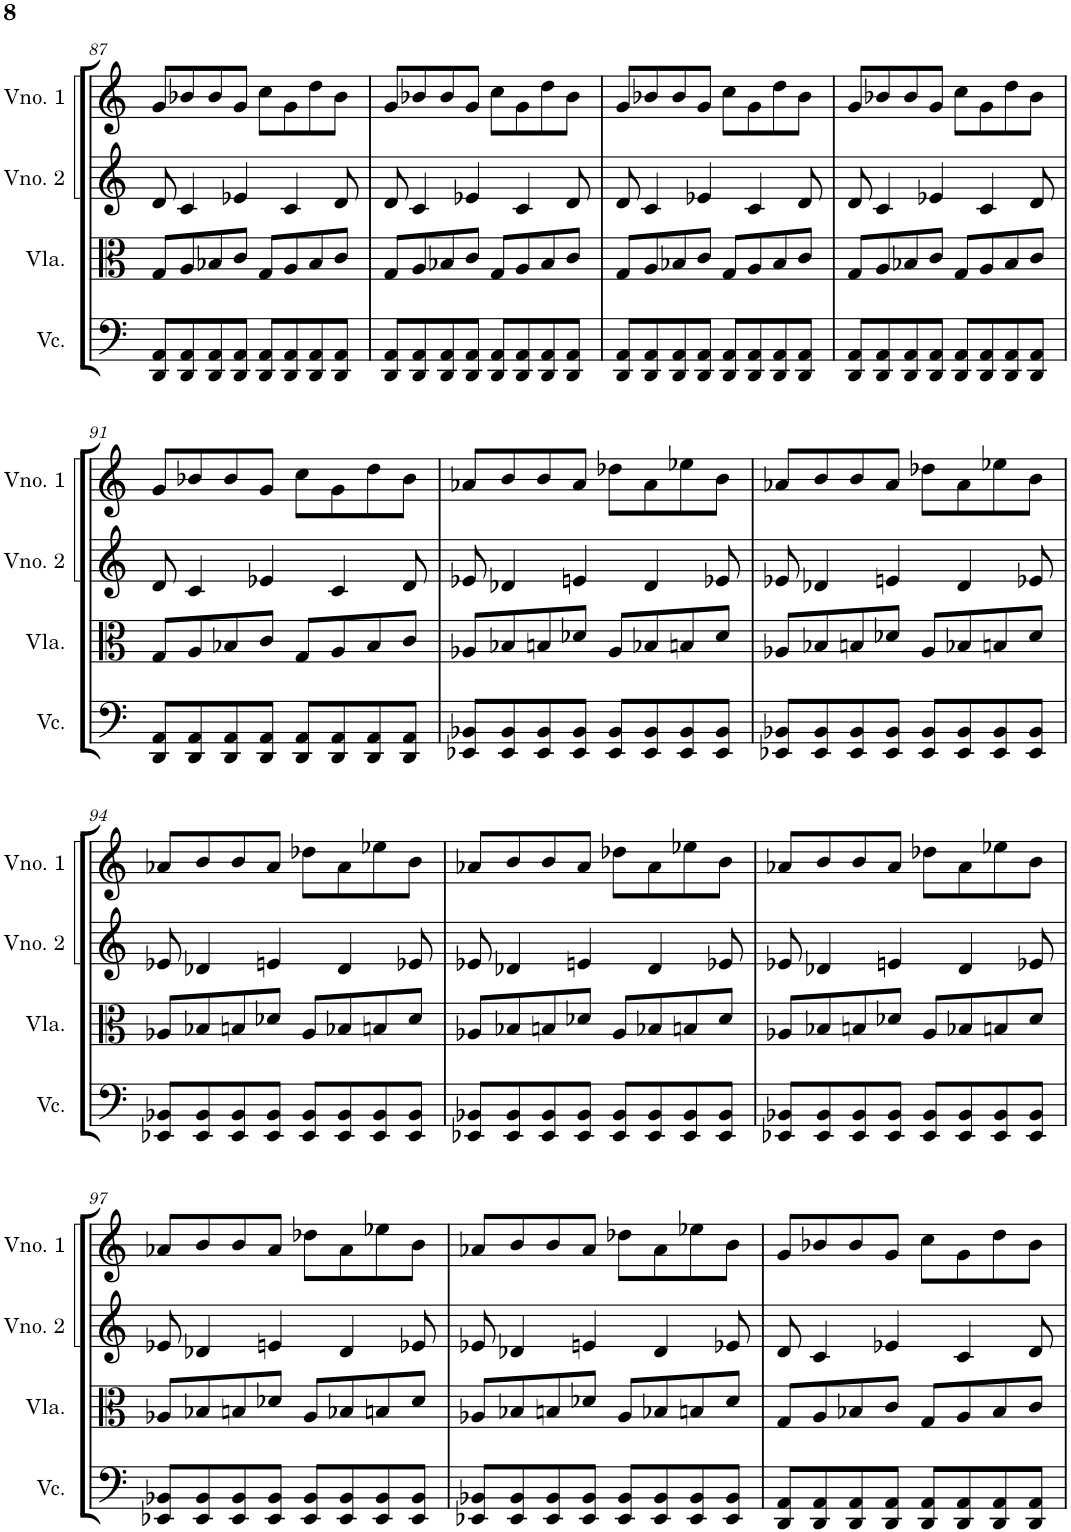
**kern	**kern	**kern	**kern
*part4	*part3	*part2	*part1
*staff4	*staff3	*staff2	*staff1
*I"Violoncelo	*I"Viola	*I"Violino 2	*I"Violino 1
*I'Vc.	*I'Vla.	*I'Vno. 2	*I'Vno. 1
!!LO:PB:g=z
*clefF4	*clefC3	*clefG2	*clefG2
*k[]	*k[]	*k[]	*k[]
*M4/4	*M4/4	*M4/4	*M4/4
=87	=87	=87	=87
8DD/ 8AA/L	8G/L	8d/	8g/L
8DD/ 8AA/	8A/	4c/	8b-X/
8DD/ 8AA/	8B-X/	.	8b-/
8DD/ 8AA/J	8c/J	4e-X/	8g/J
8DD/ 8AA/L	8G/L	.	8cc\L
8DD/ 8AA/	8A/	4c/	8g\
8DD/ 8AA/	8B-/	.	8dd\
8DD/ 8AA/J	8c/J	8d/	8b-\J
=88	=88	=88	=88
8DD/ 8AA/L	8G/L	8d/	8g/L
8DD/ 8AA/	8A/	4c/	8b-X/
8DD/ 8AA/	8B-X/	.	8b-/
8DD/ 8AA/J	8c/J	4e-X/	8g/J
8DD/ 8AA/L	8G/L	.	8cc\L
8DD/ 8AA/	8A/	4c/	8g\
8DD/ 8AA/	8B-/	.	8dd\
8DD/ 8AA/J	8c/J	8d/	8b-\J
=89	=89	=89	=89
8DD/ 8AA/L	8G/L	8d/	8g/L
8DD/ 8AA/	8A/	4c/	8b-X/
8DD/ 8AA/	8B-X/	.	8b-/
8DD/ 8AA/J	8c/J	4e-X/	8g/J
8DD/ 8AA/L	8G/L	.	8cc\L
8DD/ 8AA/	8A/	4c/	8g\
8DD/ 8AA/	8B-/	.	8dd\
8DD/ 8AA/J	8c/J	8d/	8b-\J
=90	=90	=90	=90
8DD/ 8AA/L	8G/L	8d/	8g/L
8DD/ 8AA/	8A/	4c/	8b-X/
8DD/ 8AA/	8B-X/	.	8b-/
8DD/ 8AA/J	8c/J	4e-X/	8g/J
8DD/ 8AA/L	8G/L	.	8cc\L
8DD/ 8AA/	8A/	4c/	8g\
8DD/ 8AA/	8B-/	.	8dd\
8DD/ 8AA/J	8c/J	8d/	8b-\J
!!LO:LB:g=z
=91	=91	=91	=91
8DD/ 8AA/L	8G/L	8d/	8g/L
8DD/ 8AA/	8A/	4c/	8b-X/
8DD/ 8AA/	8B-X/	.	8b-/
8DD/ 8AA/J	8c/J	4e-X/	8g/J
8DD/ 8AA/L	8G/L	.	8cc\L
8DD/ 8AA/	8A/	4c/	8g\
8DD/ 8AA/	8B-/	.	8dd\
8DD/ 8AA/J	8c/J	8d/	8b-\J
=92	=92	=92	=92
8EE-X/ 8BB-X/L	8A-X/L	8e-X/	8a-X/L
8EE-/ 8BB-/	8B-X/	4d-X/	8b/
8EE-/ 8BB-/	8Bn/	.	8b/
8EE-/ 8BB-/J	8d-X/J	4en/	8a-/J
8EE-/ 8BB-/L	8A-/L	.	8dd-X\L
8EE-/ 8BB-/	8B-X/	4d-/	8a-\
8EE-/ 8BB-/	8Bn/	.	8ee-X\
8EE-/ 8BB-/J	8d-/J	8e-X/	8b\J
=93	=93	=93	=93
8EE-X/ 8BB-X/L	8A-X/L	8e-X/	8a-X/L
8EE-/ 8BB-/	8B-X/	4d-X/	8b/
8EE-/ 8BB-/	8Bn/	.	8b/
8EE-/ 8BB-/J	8d-X/J	4en/	8a-/J
8EE-/ 8BB-/L	8A-/L	.	8dd-X\L
8EE-/ 8BB-/	8B-X/	4d-/	8a-\
8EE-/ 8BB-/	8Bn/	.	8ee-X\
8EE-/ 8BB-/J	8d-/J	8e-X/	8b\J
!!LO:LB:g=z
=94	=94	=94	=94
8EE-X/ 8BB-X/L	8A-X/L	8e-X/	8a-X/L
8EE-/ 8BB-/	8B-X/	4d-X/	8b/
8EE-/ 8BB-/	8Bn/	.	8b/
8EE-/ 8BB-/J	8d-X/J	4en/	8a-/J
8EE-/ 8BB-/L	8A-/L	.	8dd-X\L
8EE-/ 8BB-/	8B-X/	4d-/	8a-\
8EE-/ 8BB-/	8Bn/	.	8ee-X\
8EE-/ 8BB-/J	8d-/J	8e-X/	8b\J
=95	=95	=95	=95
8EE-X/ 8BB-X/L	8A-X/L	8e-X/	8a-X/L
8EE-/ 8BB-/	8B-X/	4d-X/	8b/
8EE-/ 8BB-/	8Bn/	.	8b/
8EE-/ 8BB-/J	8d-X/J	4en/	8a-/J
8EE-/ 8BB-/L	8A-/L	.	8dd-X\L
8EE-/ 8BB-/	8B-X/	4d-/	8a-\
8EE-/ 8BB-/	8Bn/	.	8ee-X\
8EE-/ 8BB-/J	8d-/J	8e-X/	8b\J
=96	=96	=96	=96
8EE-X/ 8BB-X/L	8A-X/L	8e-X/	8a-X/L
8EE-/ 8BB-/	8B-X/	4d-X/	8b/
8EE-/ 8BB-/	8Bn/	.	8b/
8EE-/ 8BB-/J	8d-X/J	4en/	8a-/J
8EE-/ 8BB-/L	8A-/L	.	8dd-X\L
8EE-/ 8BB-/	8B-X/	4d-/	8a-\
8EE-/ 8BB-/	8Bn/	.	8ee-X\
8EE-/ 8BB-/J	8d-/J	8e-X/	8b\J
!!LO:LB:g=z
=97	=97	=97	=97
8EE-X/ 8BB-X/L	8A-X/L	8e-X/	8a-X/L
8EE-/ 8BB-/	8B-X/	4d-X/	8b/
8EE-/ 8BB-/	8Bn/	.	8b/
8EE-/ 8BB-/J	8d-X/J	4en/	8a-/J
8EE-/ 8BB-/L	8A-/L	.	8dd-X\L
8EE-/ 8BB-/	8B-X/	4d-/	8a-\
8EE-/ 8BB-/	8Bn/	.	8ee-X\
8EE-/ 8BB-/J	8d-/J	8e-X/	8b\J
=98	=98	=98	=98
8EE-X/ 8BB-X/L	8A-X/L	8e-X/	8a-X/L
8EE-/ 8BB-/	8B-X/	4d-X/	8b/
8EE-/ 8BB-/	8Bn/	.	8b/
8EE-/ 8BB-/J	8d-X/J	4en/	8a-/J
8EE-/ 8BB-/L	8A-/L	.	8dd-X\L
8EE-/ 8BB-/	8B-X/	4d-/	8a-\
8EE-/ 8BB-/	8Bn/	.	8ee-X\
8EE-/ 8BB-/J	8d-/J	8e-X/	8b\J
=99	=99	=99	=99
8DD/ 8AA/L	8G/L	8d/	8g/L
8DD/ 8AA/	8A/	4c/	8b-X/
8DD/ 8AA/	8B-X/	.	8b-/
8DD/ 8AA/J	8c/J	4e-X/	8g/J
8DD/ 8AA/L	8G/L	.	8cc\L
8DD/ 8AA/	8A/	4c/	8g\
8DD/ 8AA/	8B-/	.	8dd\
8DD/ 8AA/J	8c/J	8d/	8b-\J
=	=	=	=
*-	*-	*-	*-
